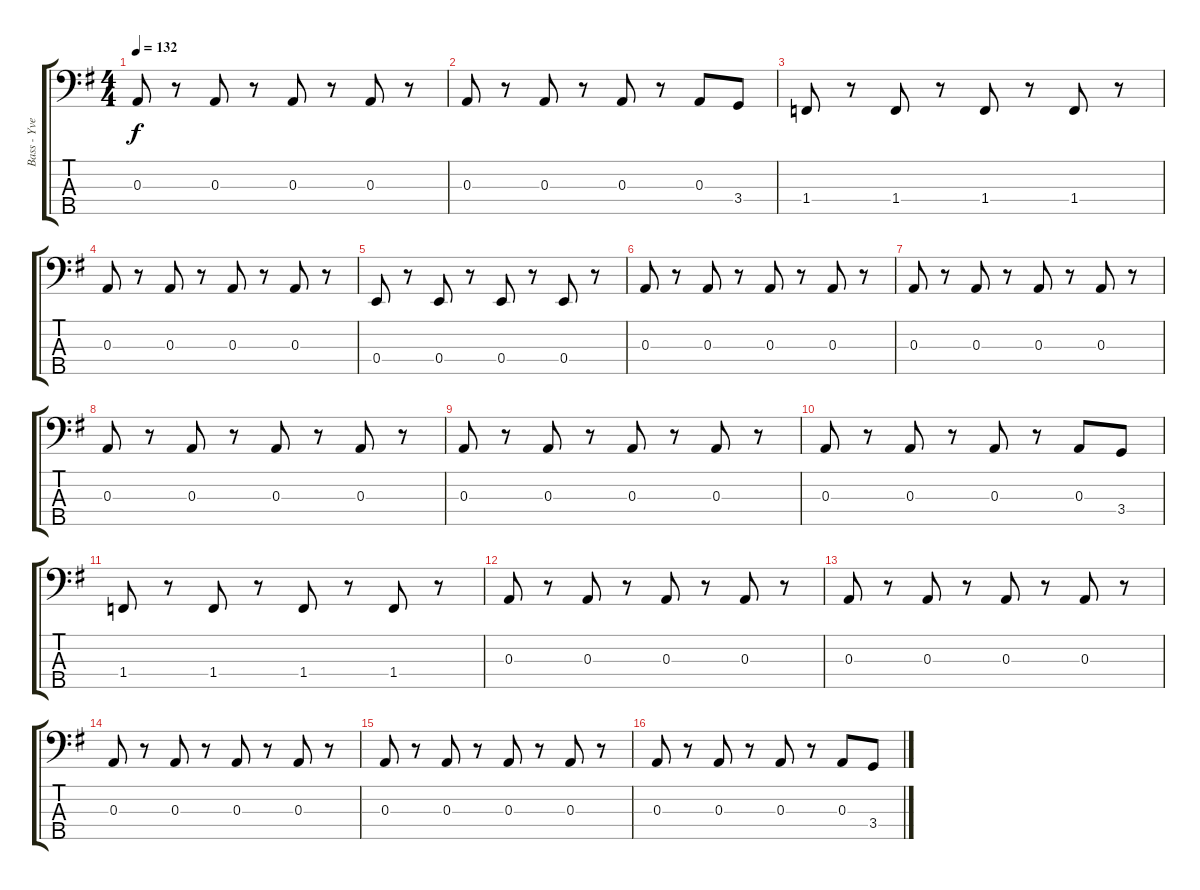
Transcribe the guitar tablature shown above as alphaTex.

\track ("Bass - Yves Huts" "Bass - Yve") {instrument electricbassfinger}
\staff {score tabs}
\tuning (G2 D2 A1 E1 B0) {hide}
\ts (4 4)
\tempo 132
\clef f4
\ks g
0.3.8{dy f} r.8 0.3.8 r.8 0.3.8 r.8 0.3.8 r.8 |
0.3.8 r.8 0.3.8 r.8 0.3.8 r.8 0.3.8 3.4.8 |
1.4.8 r.8 1.4.8 r.8 1.4.8 r.8 1.4.8 r.8 |
0.3.8 r.8 0.3.8 r.8 0.3.8 r.8 0.3.8 r.8 |
0.4.8 r.8 0.4.8 r.8 0.4.8 r.8 0.4.8 r.8 |
0.3.8 r.8 0.3.8 r.8 0.3.8 r.8 0.3.8 r.8 |
0.3.8 r.8 0.3.8 r.8 0.3.8 r.8 0.3.8 r.8 |
0.3.8 r.8 0.3.8 r.8 0.3.8 r.8 0.3.8 r.8 |
0.3.8 r.8 0.3.8 r.8 0.3.8 r.8 0.3.8 r.8 |
0.3.8 r.8 0.3.8 r.8 0.3.8 r.8 0.3.8 3.4.8 |
1.4.8 r.8 1.4.8 r.8 1.4.8 r.8 1.4.8 r.8 |
0.3.8 r.8 0.3.8 r.8 0.3.8 r.8 0.3.8 r.8 |
0.3.8 r.8 0.3.8 r.8 0.3.8 r.8 0.3.8 r.8 |
0.3.8 r.8 0.3.8 r.8 0.3.8 r.8 0.3.8 r.8 |
0.3.8 r.8 0.3.8 r.8 0.3.8 r.8 0.3.8 r.8 |
0.3.8 r.8 0.3.8 r.8 0.3.8 r.8 0.3.8 3.4.8
